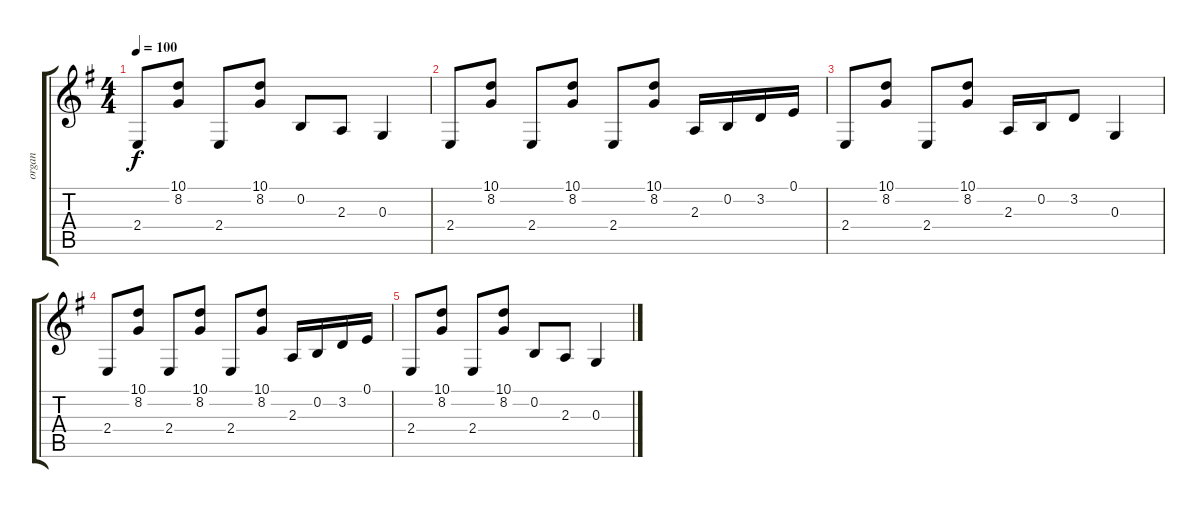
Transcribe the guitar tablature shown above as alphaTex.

\track ("organ" "organ") {instrument rockorgan}
\staff {score tabs}
\tuning (E4 B3 G3 D3 A2 E2) {hide}
\ts (4 4)
\tempo 100
\clef g2
\ks g
2.4.8{dy f} (10.1 8.2).8 2.4.8 (10.1 8.2).8 0.2.8 2.3.8 0.3.4 |
2.4.8 (10.1 8.2).8 2.4.8 (10.1 8.2).8 2.4.8 (10.1 8.2).8 2.3.16 0.2.16 3.2.16 0.1.16 |
2.4.8 (10.1 8.2).8 2.4.8 (10.1 8.2).8 2.3.16 0.2.16 3.2.8 0.3.4 |
2.4.8 (10.1 8.2).8 2.4.8 (10.1 8.2).8 2.4.8 (10.1 8.2).8 2.3.16 0.2.16 3.2.16 0.1.16 |
2.4.8 (10.1 8.2).8 2.4.8 (10.1 8.2).8 0.2.8 2.3.8 0.3.4
